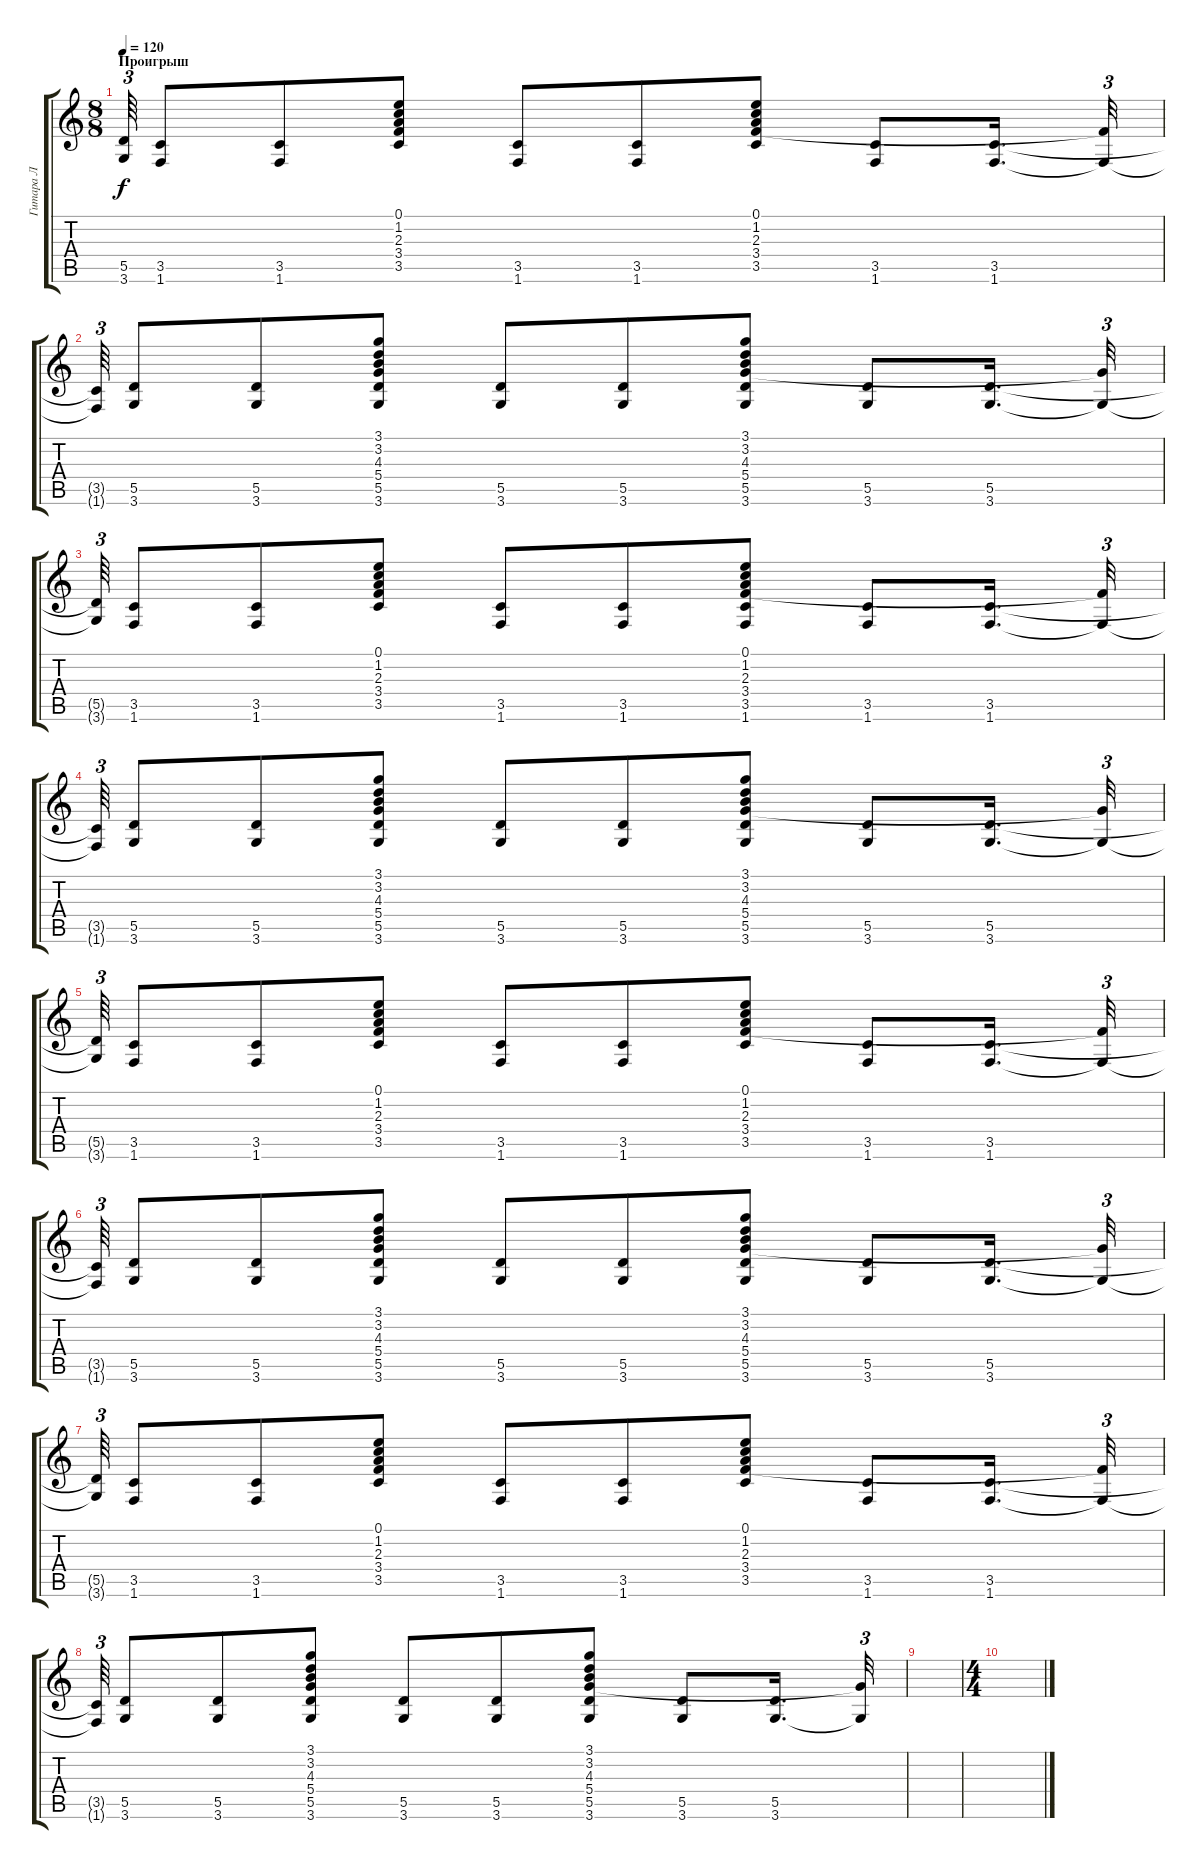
\track ("Гитара Л" "Гитара Л") {instrument acousticguitarsteel}
\staff {score tabs}
\tuning (E4 B3 G3 D3 A2 E2) {hide}
\ts (8 8)
\section ("" "Проигрыш")
\tempo 120
\clef g2
\ks c
(5.5{t} 3.6{t}).64{tu (3 2) dy f} (3.5 1.6).8 (3.5 1.6).8 (0.1 1.2 2.3 3.4 3.5).8 (3.5 1.6).8 (3.5 1.6).8 (0.1 1.2 2.3 3.4 3.5).8 (3.5 1.6).8 (3.5 1.6).16{d} (3.4{t} 1.6{t}).32{tu (3 2)} |
(3.5{t} 1.6{t}).64{tu (3 2)} (5.5 3.6).8 (5.5 3.6).8 (3.1 3.2 4.3 5.4 5.5 3.6).8 (5.5 3.6).8 (5.5 3.6).8 (3.1 3.2 4.3 5.4 5.5 3.6).8 (5.5 3.6).8 (5.5 3.6).16{d} (5.4{t} 3.6{t}).32{tu (3 2)} |
(5.5{t} 3.6{t}).64{tu (3 2)} (3.5 1.6).8 (3.5 1.6).8 (0.1 1.2 2.3 3.4 3.5).8 (3.5 1.6).8 (3.5 1.6).8 (0.1 1.2 2.3 3.4 3.5 1.6).8 (3.5 1.6).8 (3.5 1.6).16{d} (3.4{t} 1.6{t}).32{tu (3 2)} |
(3.5{t} 1.6{t}).64{tu (3 2)} (5.5 3.6).8 (5.5 3.6).8 (3.1 3.2 4.3 5.4 5.5 3.6).8 (5.5 3.6).8 (5.5 3.6).8 (3.1 3.2 4.3 5.4 5.5 3.6).8 (5.5 3.6).8 (5.5 3.6).16{d} (5.4{t} 3.6{t}).32{tu (3 2)} |
(5.5{t} 3.6{t}).64{tu (3 2)} (3.5 1.6).8 (3.5 1.6).8 (0.1 1.2 2.3 3.4 3.5).8 (3.5 1.6).8 (3.5 1.6).8 (0.1 1.2 2.3 3.4 3.5).8 (3.5 1.6).8 (3.5 1.6).16{d} (3.4{t} 1.6{t}).32{tu (3 2)} |
(3.5{t} 1.6{t}).64{tu (3 2)} (5.5 3.6).8 (5.5 3.6).8 (3.1 3.2 4.3 5.4 5.5 3.6).8 (5.5 3.6).8 (5.5 3.6).8 (3.1 3.2 4.3 5.4 5.5 3.6).8 (5.5 3.6).8 (5.5 3.6).16{d} (5.4{t} 3.6{t}).32{tu (3 2)} |
(5.5{t} 3.6{t}).64{tu (3 2)} (3.5 1.6).8 (3.5 1.6).8 (0.1 1.2 2.3 3.4 3.5).8 (3.5 1.6).8 (3.5 1.6).8 (0.1 1.2 2.3 3.4 3.5).8 (3.5 1.6).8 (3.5 1.6).16{d} (3.4{t} 1.6{t}).32{tu (3 2)} |
(3.5{t} 1.6{t}).64{tu (3 2)} (5.5 3.6).8 (5.5 3.6).8 (3.1 3.2 4.3 5.4 5.5 3.6).8 (5.5 3.6).8 (5.5 3.6).8 (3.1 3.2 4.3 5.4 5.5 3.6).8 (5.5 3.6).8 (5.5 3.6).16{d} (5.4{t} 3.6{t}).32{tu (3 2)} |
|
\ts (4 4)
